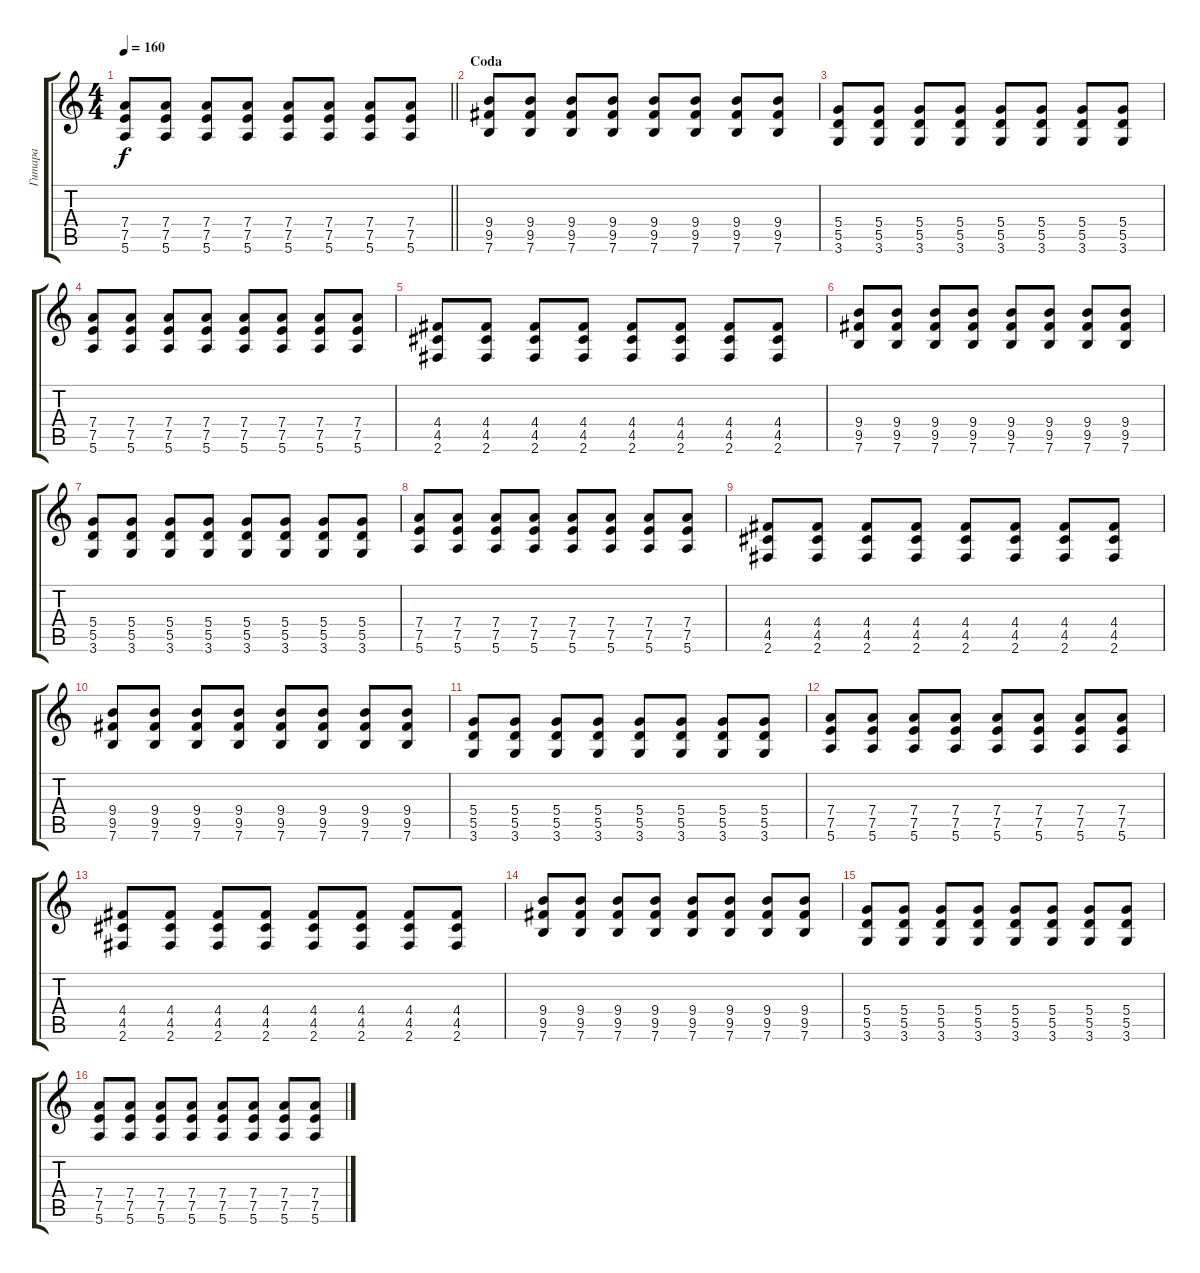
\track ("Гитара" "Гитара") {instrument overdrivenguitar}
\staff {score tabs}
\tuning (E4 B3 G3 D3 A2 E2) {hide}
\ts (4 4)
\tempo 160
\clef g2
\barLineRight lightlight
\ks c
(7.4 7.5 5.6).8{dy f} (7.4 7.5 5.6).8 (7.4 7.5 5.6).8 (7.4 7.5 5.6).8 (7.4 7.5 5.6).8 (7.4 7.5 5.6).8 (7.4 7.5 5.6).8 (7.4 7.5 5.6).8 |
\section ("" "Coda")
(9.4 9.5 7.6).8 (9.4 9.5 7.6).8 (9.4 9.5 7.6).8 (9.4 9.5 7.6).8 (9.4 9.5 7.6).8 (9.4 9.5 7.6).8 (9.4 9.5 7.6).8 (9.4 9.5 7.6).8 |
(5.4 5.5 3.6).8 (5.4 5.5 3.6).8 (5.4 5.5 3.6).8 (5.4 5.5 3.6).8 (5.4 5.5 3.6).8 (5.4 5.5 3.6).8 (5.4 5.5 3.6).8 (5.4 5.5 3.6).8 |
(7.4 7.5 5.6).8 (7.4 7.5 5.6).8 (7.4 7.5 5.6).8 (7.4 7.5 5.6).8 (7.4 7.5 5.6).8 (7.4 7.5 5.6).8 (7.4 7.5 5.6).8 (7.4 7.5 5.6).8 |
(4.4 4.5 2.6).8 (4.4 4.5 2.6).8 (4.4 4.5 2.6).8 (4.4 4.5 2.6).8 (4.4 4.5 2.6).8 (4.4 4.5 2.6).8 (4.4 4.5 2.6).8 (4.4 4.5 2.6).8 |
(9.4 9.5 7.6).8 (9.4 9.5 7.6).8 (9.4 9.5 7.6).8 (9.4 9.5 7.6).8 (9.4 9.5 7.6).8 (9.4 9.5 7.6).8 (9.4 9.5 7.6).8 (9.4 9.5 7.6).8 |
(5.4 5.5 3.6).8 (5.4 5.5 3.6).8 (5.4 5.5 3.6).8 (5.4 5.5 3.6).8 (5.4 5.5 3.6).8 (5.4 5.5 3.6).8 (5.4 5.5 3.6).8 (5.4 5.5 3.6).8 |
(7.4 7.5 5.6).8 (7.4 7.5 5.6).8 (7.4 7.5 5.6).8 (7.4 7.5 5.6).8 (7.4 7.5 5.6).8 (7.4 7.5 5.6).8 (7.4 7.5 5.6).8 (7.4 7.5 5.6).8 |
(4.4 4.5 2.6).8 (4.4 4.5 2.6).8 (4.4 4.5 2.6).8 (4.4 4.5 2.6).8 (4.4 4.5 2.6).8 (4.4 4.5 2.6).8 (4.4 4.5 2.6).8 (4.4 4.5 2.6).8 |
(9.4 9.5 7.6).8 (9.4 9.5 7.6).8 (9.4 9.5 7.6).8 (9.4 9.5 7.6).8 (9.4 9.5 7.6).8 (9.4 9.5 7.6).8 (9.4 9.5 7.6).8 (9.4 9.5 7.6).8 |
(5.4 5.5 3.6).8 (5.4 5.5 3.6).8 (5.4 5.5 3.6).8 (5.4 5.5 3.6).8 (5.4 5.5 3.6).8 (5.4 5.5 3.6).8 (5.4 5.5 3.6).8 (5.4 5.5 3.6).8 |
(7.4 7.5 5.6).8 (7.4 7.5 5.6).8 (7.4 7.5 5.6).8 (7.4 7.5 5.6).8 (7.4 7.5 5.6).8 (7.4 7.5 5.6).8 (7.4 7.5 5.6).8 (7.4 7.5 5.6).8 |
(4.4 4.5 2.6).8 (4.4 4.5 2.6).8 (4.4 4.5 2.6).8 (4.4 4.5 2.6).8 (4.4 4.5 2.6).8 (4.4 4.5 2.6).8 (4.4 4.5 2.6).8 (4.4 4.5 2.6).8 |
(9.4 9.5 7.6).8 (9.4 9.5 7.6).8 (9.4 9.5 7.6).8 (9.4 9.5 7.6).8 (9.4 9.5 7.6).8 (9.4 9.5 7.6).8 (9.4 9.5 7.6).8 (9.4 9.5 7.6).8 |
(5.4 5.5 3.6).8 (5.4 5.5 3.6).8 (5.4 5.5 3.6).8 (5.4 5.5 3.6).8 (5.4 5.5 3.6).8 (5.4 5.5 3.6).8 (5.4 5.5 3.6).8 (5.4 5.5 3.6).8 |
(7.4 7.5 5.6).8 (7.4 7.5 5.6).8 (7.4 7.5 5.6).8 (7.4 7.5 5.6).8 (7.4 7.5 5.6).8 (7.4 7.5 5.6).8 (7.4 7.5 5.6).8 (7.4 7.5 5.6).8
